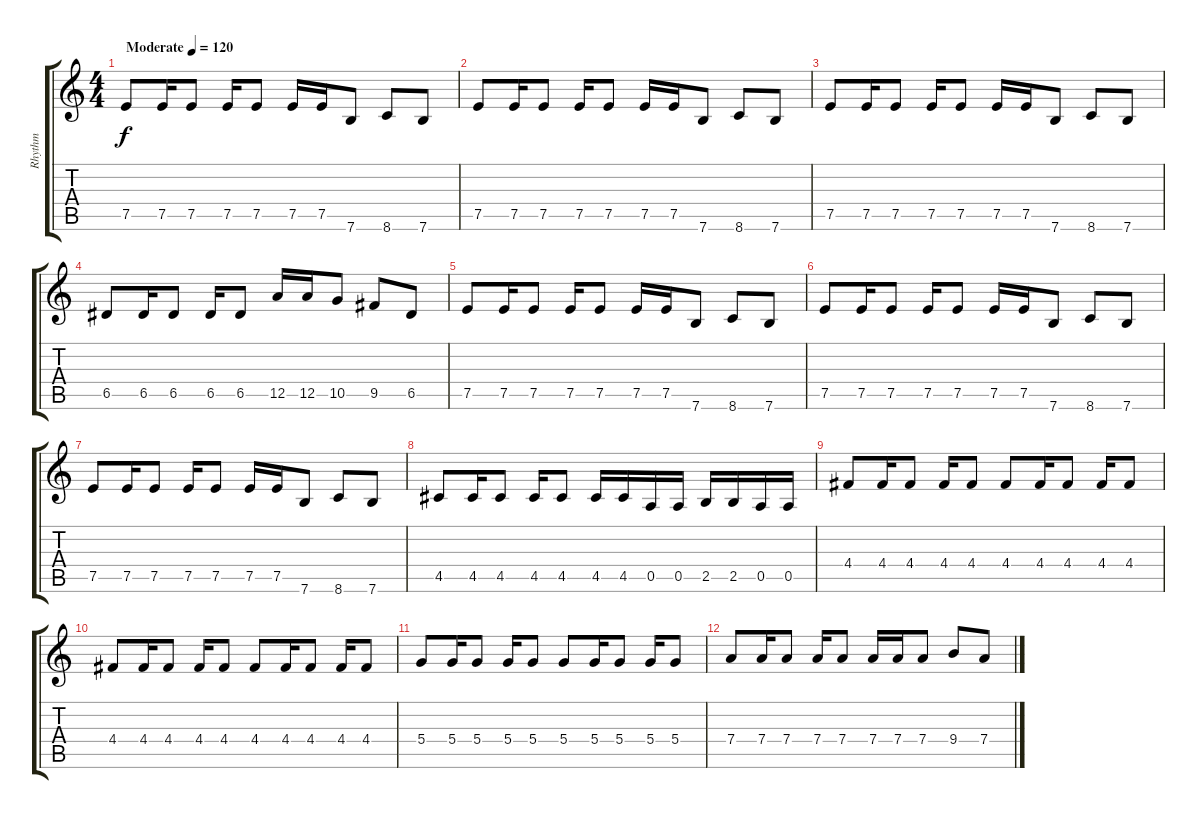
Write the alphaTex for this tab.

\track ("Rhythm" "Rhythm") {instrument overdrivenguitar}
\staff {score tabs}
\tuning (E4 B3 G3 D3 A2 E2) {hide}
\ts (4 4)
\tempo (120 "Moderate")
\clef g2
\ks c
7.5.8{dy f instrument overdrivenguitar} 7.5.16 7.5.8 7.5.16 7.5.8 7.5.16 7.5.16 7.6.8 8.6.8 7.6.8 |
7.5.8 7.5.16 7.5.8 7.5.16 7.5.8 7.5.16 7.5.16 7.6.8 8.6.8 7.6.8 |
7.5.8 7.5.16 7.5.8 7.5.16 7.5.8 7.5.16 7.5.16 7.6.8 8.6.8 7.6.8 |
6.5.8 6.5.16 6.5.8 6.5.16 6.5.8 12.5.16 12.5.16 10.5.8 9.5.8 6.5.8 |
7.5.8 7.5.16 7.5.8 7.5.16 7.5.8 7.5.16 7.5.16 7.6.8 8.6.8 7.6.8 |
7.5.8 7.5.16 7.5.8 7.5.16 7.5.8 7.5.16 7.5.16 7.6.8 8.6.8 7.6.8 |
7.5.8 7.5.16 7.5.8 7.5.16 7.5.8 7.5.16 7.5.16 7.6.8 8.6.8 7.6.8 |
4.5.8 4.5.16 4.5.8 4.5.16 4.5.8 4.5.16 4.5.16 0.5.16 0.5.16 2.5.16 2.5.16 0.5.16 0.5.16 |
4.4.8 4.4.16 4.4.8 4.4.16 4.4.8 4.4.8 4.4.16 4.4.8 4.4.16 4.4.8 |
4.4.8 4.4.16 4.4.8 4.4.16 4.4.8 4.4.8 4.4.16 4.4.8 4.4.16 4.4.8 |
5.4.8 5.4.16 5.4.8 5.4.16 5.4.8 5.4.8 5.4.16 5.4.8 5.4.16 5.4.8 |
7.4.8 7.4.16 7.4.8 7.4.16 7.4.8 7.4.16 7.4.16 7.4.8 9.4.8 7.4.8
